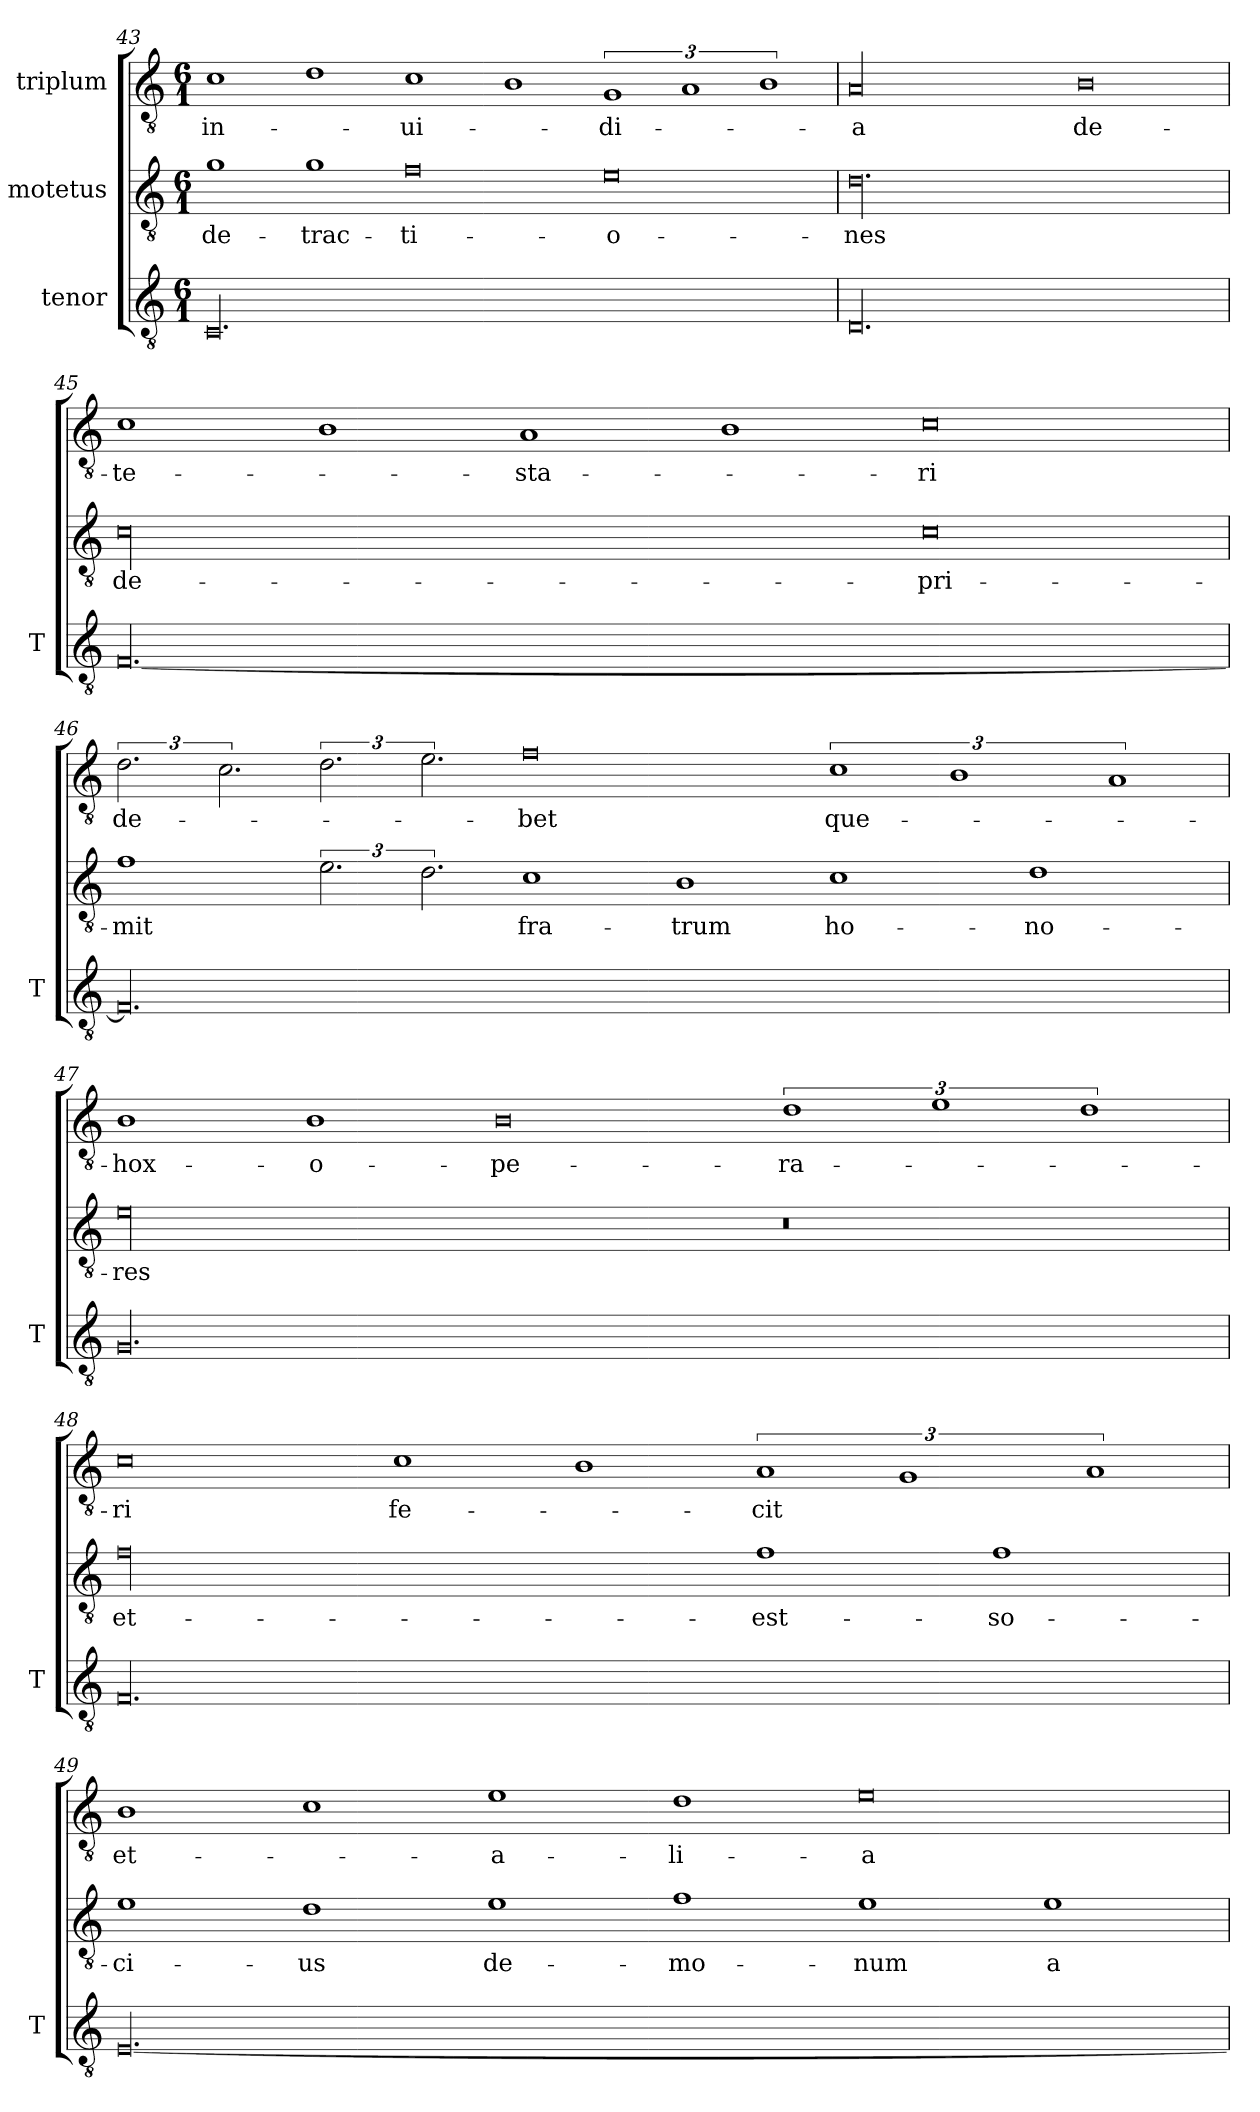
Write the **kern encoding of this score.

**kern	**kern	**text	**kern	**text
*part3	*part2	*part2	*part1	*part1
*staff3	*staff2	*staff2	*staff1	*staff1
*I"tenor	*I"motetus	*	*I"triplum	*
*I'T	*	*	*	*
!!LO:LB:g=z
*clefGv2	*clefGv2	*	*clefGv2	*
*k[]	*k[]	*	*k[]	*
*C:	*C:	*	*C:	*
*M6/1	*M6/1	*	*M6/1	*
=43	=43	=43	=43	=43
00.C/	1g\	de-	1c\	in-
.	1g\	-trac-	1d\	.
.	0f\	-ti-	1c\	-ui-
.	.	.	1B\	.
.	0e\	-o-	3%2G/	-di-
.	.	.	3%2A/	.
.	.	.	3%2B\	.
=44	=44	=44	=44	=44
00.D/	00.d\	-nes	00A/	-a
.	.	.	0B\	de-
=45	=45	=45	=45	=45
[00.F/	00c\	de-	1c\	-te-
.	.	.	1B\	.
.	.	.	1A/	-sta-
.	.	.	1B\	.
.	0c\	-pri-	0c\	-ri
!!LO:LB:g=z
=46	=46	=46	=46	=46
00.F/]	1f\	-mit	3.d\	de-
.	.	.	3.c\	.
.	3.e\	.	3.d\	.
.	3.d\	.	3.e\	.
.	1c\	fra-	0f\	-bet
.	1B\	-trum	.	.
.	1c\	ho-	3%2c\	que-
.	.	.	3%2B\	.
.	1d\	-no-	.	.
.	.	.	3%2A/	.
=47	=47	=47	=47	=47
00.G/	00e\	-res	1B\	hox-
.	.	.	1B\	o-
.	.	.	0B\	-pe-
.	0r	.	3%2d\	-ra-
.	.	.	3%2e\	.
.	.	.	3%2d\	.
=48	=48	=48	=48	=48
00.F/	00f\	et-	0c\	-ri
.	.	.	1c\	fe-
.	.	.	1B\	.
.	1f\	est-	3%2A/	-cit
.	.	.	3%2G/	.
.	1f\	so-	.	.
.	.	.	3%2A/	.
!!LO:PB:g=z
=49	=49	=49	=49	=49
[00.E/	1e\	-ci-	1B\	et-
.	1d\	-us	1c\	.
.	1e\	de-	1e\	a-
.	1f\	-mo-	1d\	-li-
.	1e\	-num	0e\	-a
.	1e\	a-	.	.
=	=	=	=	=
*-	*-	*-	*-	*-
